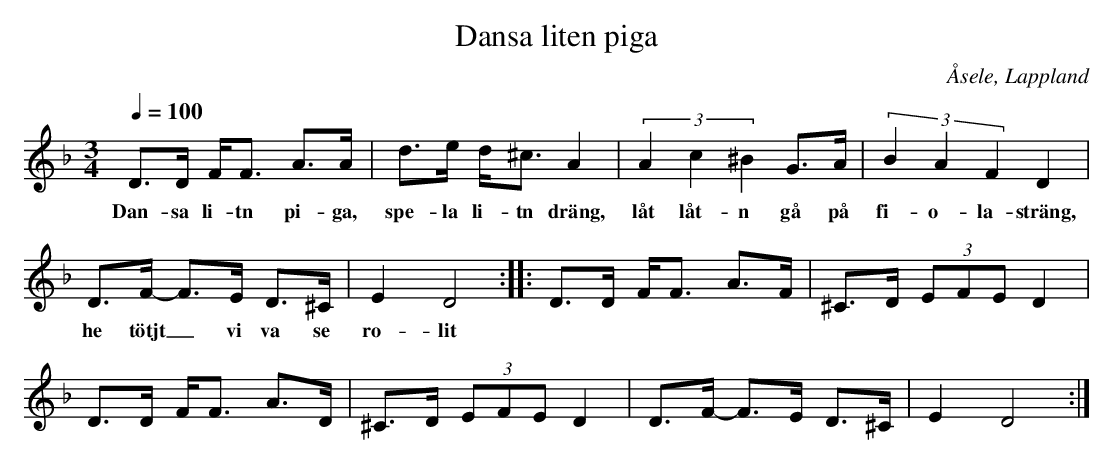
X:1
T:Dansa liten piga
O:Åsele, Lappland
Q:1/4=100
M:3/4
L:1/8
K:Dm
D>D F<F A>A | d>e d<^c A2 | (3A2c2^B2 G>A | (3B2A2F2 D2 |
w:Dan-sa li-tn pi-ga, spe-la li-tn dräng, låt låt-n gå på fi-o-la-sträng,
D>F- F>E D>^C | E2 D4 :: D>D F<F A>F | ^C>D (3EFE D2 |
w:he tötjt_ vi va se ro-lit
D>D F<F A>D | ^C>D (3EFE D2 | D>F- F>E D>^C | E2 D4 :|
